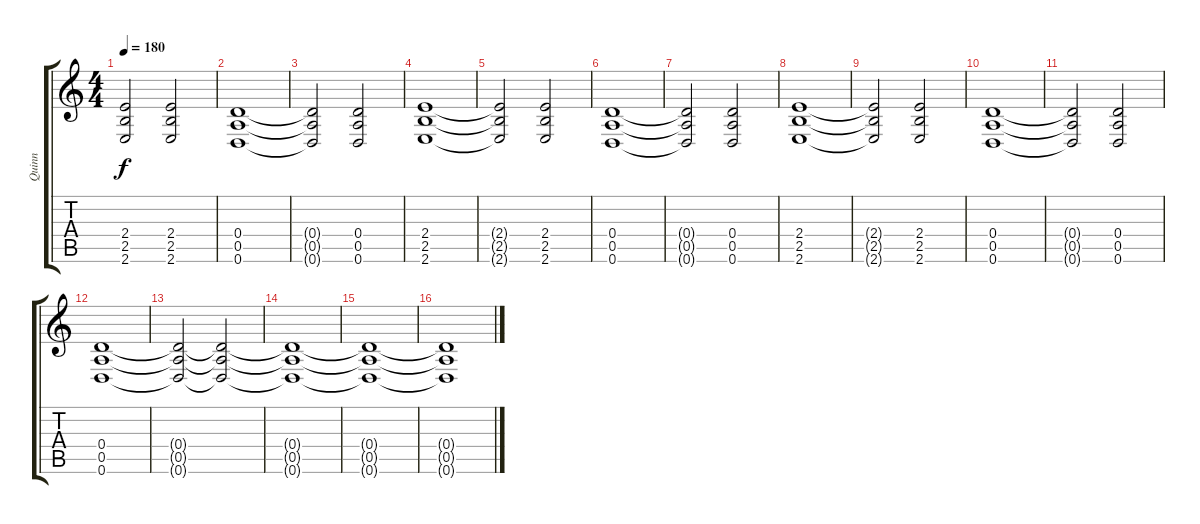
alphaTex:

\track ("Quinn" "Quinn") {instrument electricguitarclean}
\staff {score tabs}
\tuning (E4 B3 G3 D3 A2 D2) {hide}
\ts (4 4)
\tempo 180
\clef g2
\ks c
(2.4{t} 2.5{t} 2.6{t}).2{dy f} (2.4 2.5 2.6).2 |
(0.4 0.5 0.6).1{volume 13 instrument distortionguitar} |
(0.4{t} 0.5{t} 0.6{t}).2 (0.4 0.5 0.6).2 |
(2.4 2.5 2.6).1 |
(2.4{t} 2.5{t} 2.6{t}).2 (2.4 2.5 2.6).2 |
(0.4 0.5 0.6).1{volume 13 instrument distortionguitar} |
(0.4{t} 0.5{t} 0.6{t}).2 (0.4 0.5 0.6).2 |
(2.4 2.5 2.6).1 |
(2.4{t} 2.5{t} 2.6{t}).2 (2.4 2.5 2.6).2 |
(0.4 0.5 0.6).1{volume 13 instrument distortionguitar} |
(0.4{t} 0.5{t} 0.6{t}).2 (0.4 0.5 0.6).2 |
(0.4 0.5 0.6).1 |
(0.4{t} 0.5{t} 0.6{t}).2 (0.4{t} 0.5{t} 0.6{t}).2 |
(0.4{t} 0.5{t} 0.6{t}).1{volume 0} |
(0.4{t} 0.5{t} 0.6{t}).1 |
(0.4{t} 0.5{t} 0.6{t}).1
